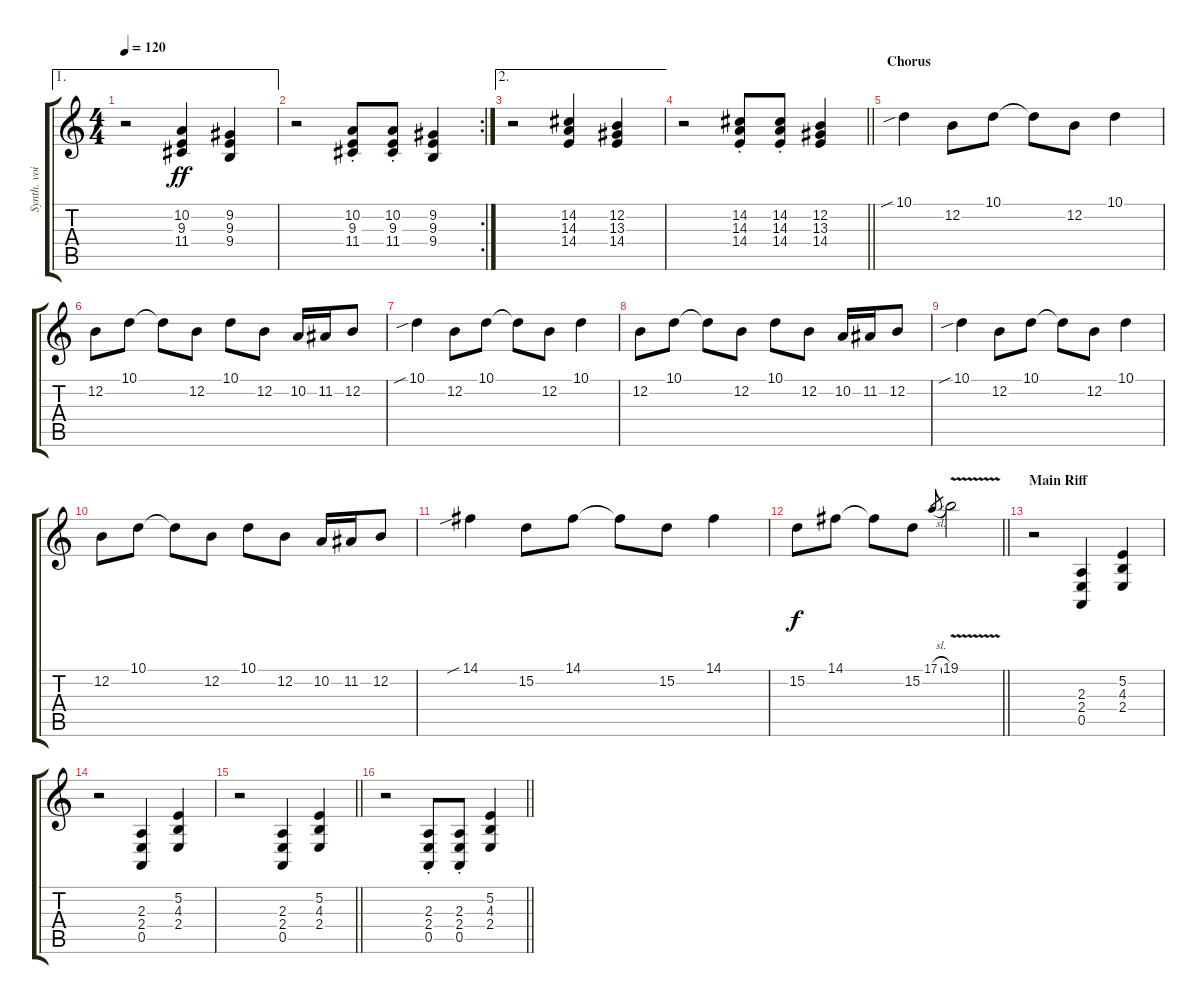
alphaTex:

\track ("Synth. voice 1" "Synth. voi") {instrument synthbrass1}
\staff {score tabs}
\tuning (E4 B3 G3 D3 A2 E2) {hide}
\ae 1
\ts (4 4)
\tempo 120
\clef g2
\ks c
r.2{dy ff} (10.2 9.3 11.4).4 (9.2 9.3 9.4).4 |
\rc 2
r.2 (10.2{st} 9.3{st} 11.4{st}).8 (10.2{st} 9.3{st} 11.4{st}).8 (9.2 9.3 9.4).4 |
\ae 2
r.2 (14.2 14.3 14.4).4 (12.2 13.3 14.4).4 |
\barLineRight lightlight
r.2 (14.2{st} 14.3{st} 14.4{st}).8 (14.2{st} 14.3{st} 14.4{st}).8 (12.2 13.3 14.4).4 |
\section ("" "Chorus")
10.1{sib}.4 12.2.8 10.1.8 10.1{t}.8 12.2.8 10.1.4 |
12.2.8 10.1.8 10.1{t}.8 12.2.8 10.1.8 12.2.8 10.2.16 11.2.16 12.2.8 |
10.1{sib}.4 12.2.8 10.1.8 10.1{t}.8 12.2.8 10.1.4 |
12.2.8 10.1.8 10.1{t}.8 12.2.8 10.1.8 12.2.8 10.2.16 11.2.16 12.2.8 |
10.1{sib}.4 12.2.8 10.1.8 10.1{t}.8 12.2.8 10.1.4 |
12.2.8 10.1.8 10.1{t}.8 12.2.8 10.1.8 12.2.8 10.2.16 11.2.16 12.2.8 |
14.1{sib}.4 15.2.8 14.1.8 14.1{t}.8 15.2.8 14.1.4 |
\barLineRight lightlight
15.2.8{dy f} 14.1.8 14.1{t}.8 15.2.8 17.1{sl}.8{gr} 19.1{v}.2 |
\section ("" "Main Riff")
r.2 (2.3 2.4 0.5).4 (5.2 4.3 2.4).4 |
r.2 (2.3 2.4 0.5).4 (5.2 4.3 2.4).4 |
\barLineRight lightlight
r.2 (2.3 2.4 0.5).4 (5.2 4.3 2.4).4 |
\barLineRight lightlight
r.2 (2.3{st} 2.4{st} 0.5{st}).8 (2.3{st} 2.4{st} 0.5{st}).8 (5.2 4.3 2.4).4
